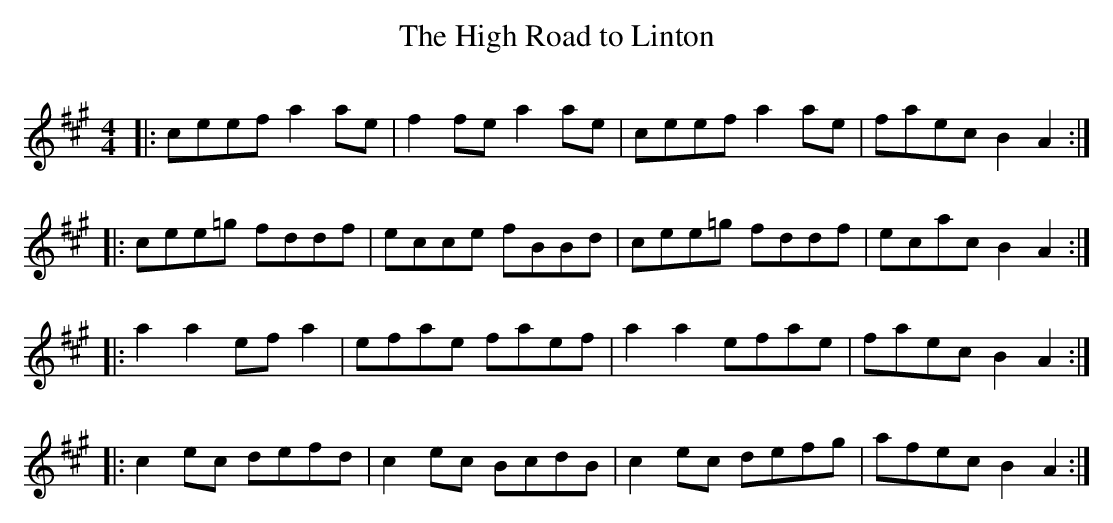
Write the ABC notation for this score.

X:1
T:High Road to Linton, The
Q:160
M:4/4
L:1/8
K:A
|:ceef  a2 ae | f2 fe a2 ae | ceef  a2 ae | faec B2 A2 :|
|:cee=g fddf  | ecce  fBBd  | cee=g fddf  | ecac B2 A2 :|
|:a2 a2 ef a2 | efae  faef  | a2 a2 efae  | faec B2 A2 :|
|:c2 ec defd  | c2 ec BcdB  | c2 ec defg  | afec B2 A2 :|
